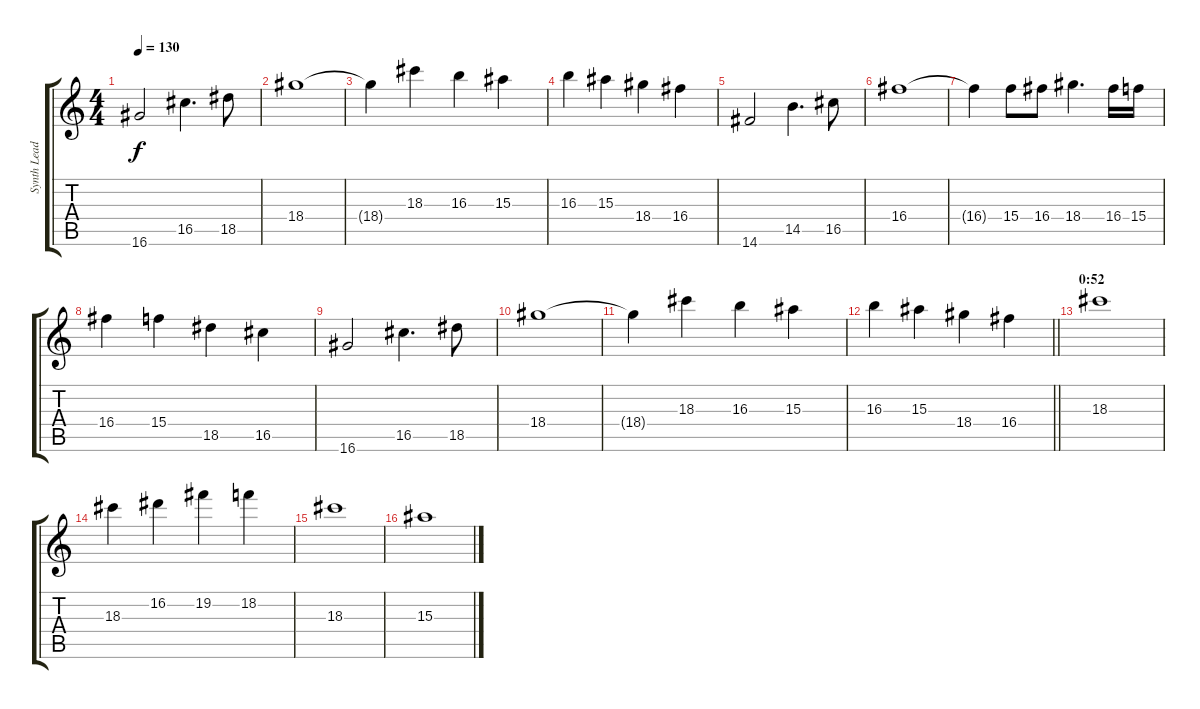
\track ("Synth Lead" "Synth Lead") {instrument stringensemble1}
\staff {score tabs}
\tuning (E5 B4 G4 D4 A3 E3) {hide}
\ts (4 4)
\tempo 130
\clef g2
\ks c
16.6.2{dy f} 16.5.4{d} 18.5.8 |
18.4.1 |
18.4{t}.4 18.3.4 16.3.4 15.3.4 |
16.3.4 15.3.4 18.4.4 16.4.4 |
14.6.2 14.5.4{d} 16.5.8 |
16.4.1 |
16.4{t}.4 15.4.8 16.4.8 18.4.4{d} 16.4.16 15.4.16 |
16.4.4 15.4.4 18.5.4 16.5.4 |
16.6.2 16.5.4{d} 18.5.8 |
18.4.1 |
18.4{t}.4 18.3.4 16.3.4 15.3.4 |
\barLineRight lightlight
16.3.4 15.3.4 18.4.4 16.4.4 |
\section ("" "0:52")
18.3.1 |
18.3.4 16.2.4 19.2.4 18.2.4 |
18.3.1 |
15.3.1
